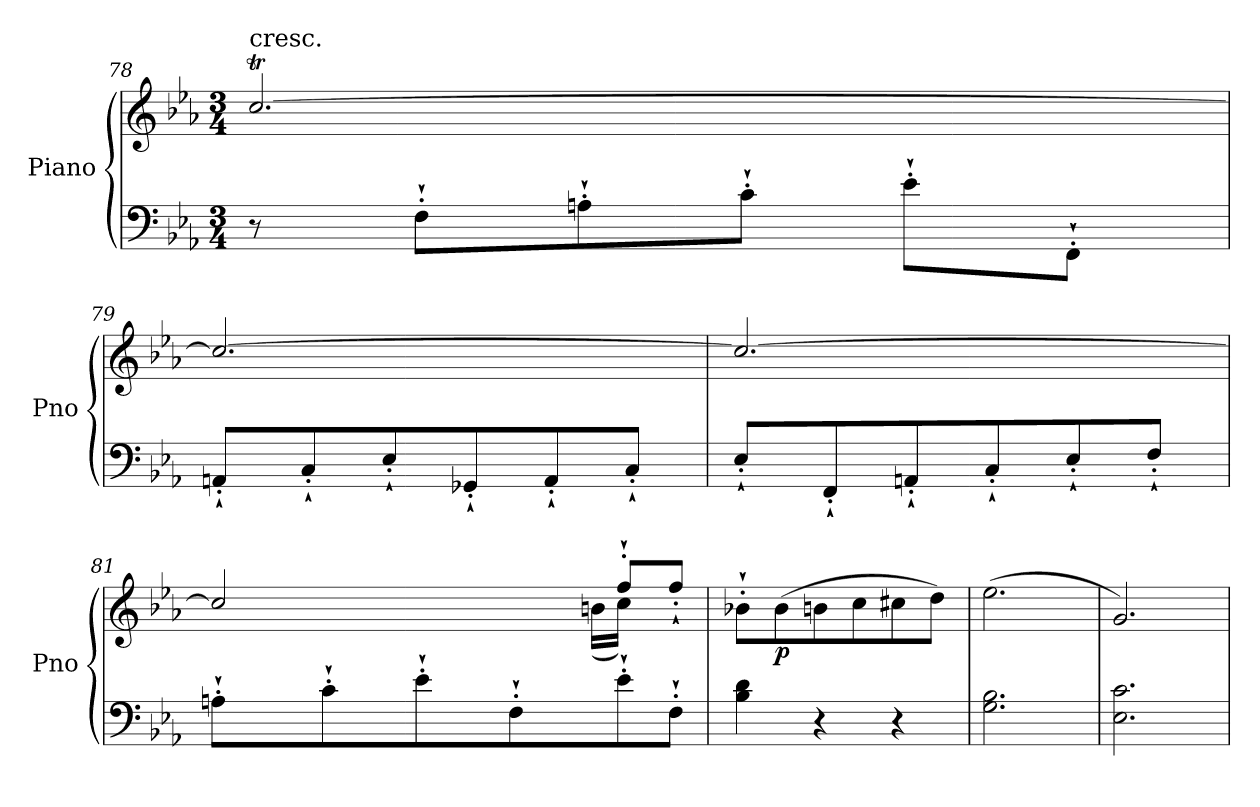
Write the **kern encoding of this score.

**kern	**kern	**dynam
*part1	*part1	*part1
*staff2	*staff1	*staff1/2
*I"Piano	*	*
*I'Pno	*	*
*clefF4	*clefG2	*
*k[b-e-a-]	*k[b-e-a-]	*
*E-:	*E-:	*
*M3/4	*M3/4	*
=78	=78	=78
*	*^	*
!	!LO:TX:a:t=cresc.	!	!
8r	[2.ccT/	32ryy	.
.	.	32ddLLLyy	.
.	.	32ccyy	.
.	.	32ddyy	.
8F'`\L	.	32ccyy	.
.	.	32ddyy	.
.	.	32ccyy	.
.	.	32ddJJJyy	.
8An'`\	.	32ccLLLyy	.
.	.	32ddyy	.
.	.	32ccyy	.
.	.	32ddyy	.
8c'`\J	.	32ccyy	.
.	.	32ddyy	.
.	.	32ccyy	.
.	.	32ddJJJyy	.
8e-'`\L	.	32ccLLLyy	.
.	.	32ddyy	.
.	.	32ccyy	.
.	.	32ddyy	.
8FF'`\J	.	32ccyy	.
.	.	32ddyy	.
.	.	32ccyy	.
.	.	32ddJJJyy	.
!!LO:LB:g=z	!!
=79	=79	=79	=79
8AAn'`/L	2.cc/_	32ccLLLyy	.
.	.	32ddyy	.
.	.	32ccyy	.
.	.	32ddyy	.
8C'`/	.	32ccyy	.
.	.	32ddyy	.
.	.	32ccyy	.
.	.	32ddJJJyy	.
8E-'`/	.	32ccLLLyy	.
.	.	32ddyy	.
.	.	32ccyy	.
.	.	32ddyy	.
8GG-X'`/	.	32ccyy	.
.	.	32ddyy	.
.	.	32ccyy	.
.	.	32ddJJJyy	.
8AA'`/	.	32ccLLLyy	.
.	.	32ddyy	.
.	.	32ccyy	.
.	.	32ddyy	.
8C'`/J	.	32ccyy	.
.	.	32ddyy	.
.	.	32ccyy	.
.	.	32ddJJJyy	.
=80	=80	=80	=80
8E-'`/L	2.cc/_	32ccLLLyy	.
.	.	32ddyy	.
.	.	32ccyy	.
.	.	32ddyy	.
8FF'`/	.	32ccyy	.
.	.	32ddyy	.
.	.	32ccyy	.
.	.	32ddJJJyy	.
8AAn'`/	.	32ccLLLyy	.
.	.	32ddyy	.
.	.	32ccyy	.
.	.	32ddyy	.
8C'`/	.	32ccyy	.
.	.	32ddyy	.
.	.	32ccyy	.
.	.	32ddJJJyy	.
8E-'`/	.	32ccLLLyy	.
.	.	32ddyy	.
.	.	32ccyy	.
.	.	32ddyy	.
8F'`/J	.	32ccyy	.
.	.	32ddyy	.
.	.	32ccyy	.
.	.	32ddJJJyy	.
!!LO:LB:g=z	!!
=81	=81	=81	=81
8An'`\L	2cc/]	32ccLLLyy	.
.	.	32ddyy	.
.	.	32ccyy	.
.	.	32ddyy	.
8c'`\	.	32ccyy	.
.	.	32ddyy	.
.	.	32ccyy	.
.	.	32ddJJJyy	.
8e-'`\	.	32ccLLLyy	.
.	.	32ddyy	.
.	.	32ccTTTyy	.
.	.	32ddyy	.
*	*	*Xtuplet	*
8F'`\	.	48ccyy	.
.	.	48ddyy	.
.	.	48ccJJJyy	.
.	.	(<16bn\LL	.
8e-'`\	8ff'`/L	16cc\JJ)	.
.	.	8.ryy	.
8F'`\J	8ff'`/J	.	.
*	*v	*v	*
=82	=82	=82
4B-\ 4d\	8b-X'`\L	.
!	!	!LO:DY:b
.	(>8b-\	p
4r	8bn\	.
.	8cc\	.
4r	8cc#X\	.
.	8dd\J)	.
=83	=83	=83
2.G\ 2.B-\	(>2.ee-\	.
=84	=84	=84
2.E-\ 2.c\	2.g/)	.
=	=	=
*-	*-	*-
